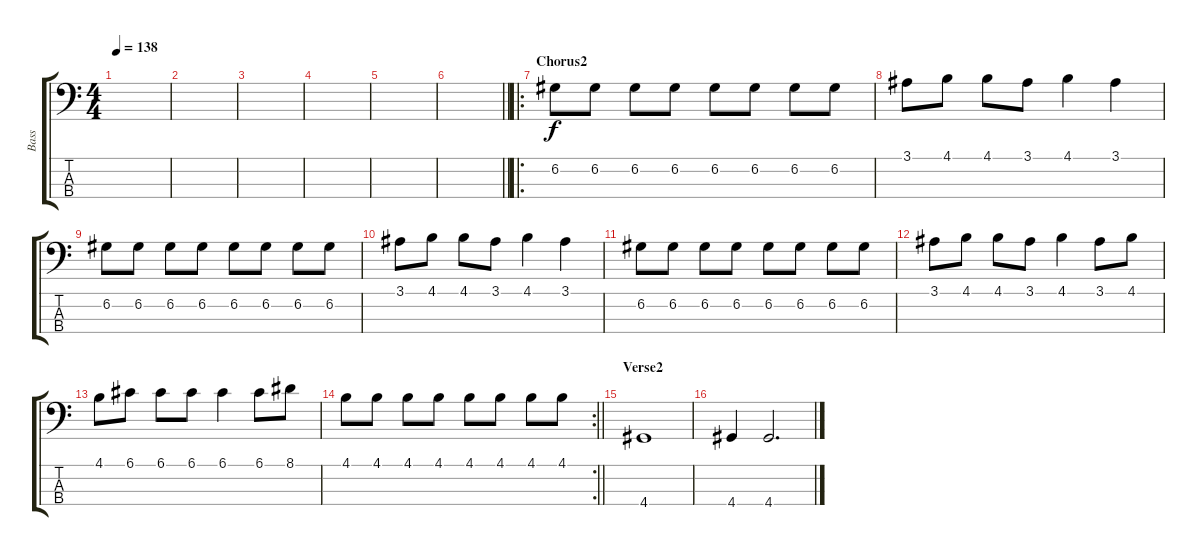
\track ("Bass" "Bass") {instrument electricbassfinger}
\staff {score tabs}
\tuning (G2 D2 A1 E1) {hide}
\ts (4 4)
\tempo 138
\clef f4
\ks c
|
|
|
|
|
\barLineRight lightlight
|
\ro
\section ("" "Chorus2")
6.2.8 6.2.8 6.2.8 6.2.8 6.2.8 6.2.8 6.2.8 6.2.8 |
3.1.8 4.1.8 4.1.8 3.1.8 4.1.4 3.1.4 |
6.2.8 6.2.8 6.2.8 6.2.8 6.2.8 6.2.8 6.2.8 6.2.8 |
3.1.8 4.1.8 4.1.8 3.1.8 4.1.4 3.1.4 |
6.2.8 6.2.8 6.2.8 6.2.8 6.2.8 6.2.8 6.2.8 6.2.8 |
3.1.8 4.1.8 4.1.8 3.1.8 4.1.4 3.1.8 4.1.8 |
4.1.8 6.1.8 6.1.8 6.1.8 6.1.4 6.1.8 8.1.8 |
\rc 2
\barLineRight lightlight
4.1.8 4.1.8 4.1.8 4.1.8 4.1.8 4.1.8 4.1.8 4.1.8 |
\section ("" "Verse2")
4.4.1 |
4.4.4 4.4.2{d}
